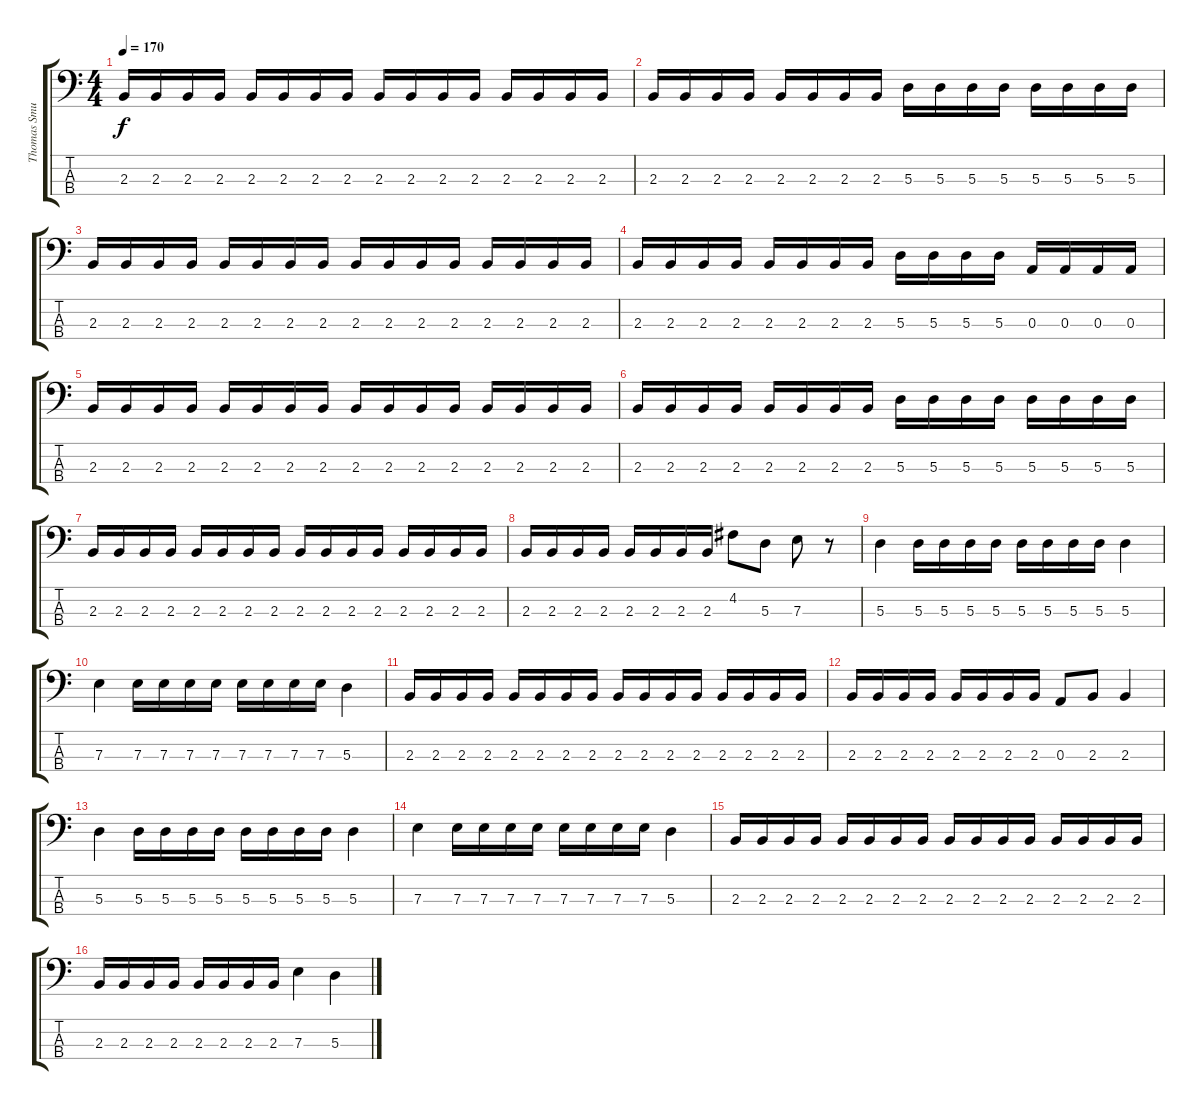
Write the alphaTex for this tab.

\track ("Thomas Smuszynski" "Thomas Smu") {instrument electricbasspick}
\staff {score tabs}
\tuning (G2 D2 A1 E1) {hide}
\ts (4 4)
\tempo 170
\clef f4
\ks c
2.3.16{dy f} 2.3.16 2.3.16 2.3.16 2.3.16 2.3.16 2.3.16 2.3.16 2.3.16 2.3.16 2.3.16 2.3.16 2.3.16 2.3.16 2.3.16 2.3.16 |
2.3.16 2.3.16 2.3.16 2.3.16 2.3.16 2.3.16 2.3.16 2.3.16 5.3.16 5.3.16 5.3.16 5.3.16 5.3.16 5.3.16 5.3.16 5.3.16 |
2.3.16 2.3.16 2.3.16 2.3.16 2.3.16 2.3.16 2.3.16 2.3.16 2.3.16 2.3.16 2.3.16 2.3.16 2.3.16 2.3.16 2.3.16 2.3.16 |
2.3.16 2.3.16 2.3.16 2.3.16 2.3.16 2.3.16 2.3.16 2.3.16 5.3.16 5.3.16 5.3.16 5.3.16 0.3.16 0.3.16 0.3.16 0.3.16 |
2.3.16 2.3.16 2.3.16 2.3.16 2.3.16 2.3.16 2.3.16 2.3.16 2.3.16 2.3.16 2.3.16 2.3.16 2.3.16 2.3.16 2.3.16 2.3.16 |
2.3.16 2.3.16 2.3.16 2.3.16 2.3.16 2.3.16 2.3.16 2.3.16 5.3.16 5.3.16 5.3.16 5.3.16 5.3.16 5.3.16 5.3.16 5.3.16 |
2.3.16 2.3.16 2.3.16 2.3.16 2.3.16 2.3.16 2.3.16 2.3.16 2.3.16 2.3.16 2.3.16 2.3.16 2.3.16 2.3.16 2.3.16 2.3.16 |
2.3.16 2.3.16 2.3.16 2.3.16 2.3.16 2.3.16 2.3.16 2.3.16 4.2.8 5.3.8 7.3.8 r.8 |
5.3.4 5.3.16 5.3.16 5.3.16 5.3.16 5.3.16 5.3.16 5.3.16 5.3.16 5.3.4 |
7.3.4 7.3.16 7.3.16 7.3.16 7.3.16 7.3.16 7.3.16 7.3.16 7.3.16 5.3.4 |
2.3.16 2.3.16 2.3.16 2.3.16 2.3.16 2.3.16 2.3.16 2.3.16 2.3.16 2.3.16 2.3.16 2.3.16 2.3.16 2.3.16 2.3.16 2.3.16 |
2.3.16 2.3.16 2.3.16 2.3.16 2.3.16 2.3.16 2.3.16 2.3.16 0.3.8 2.3.8 2.3.4 |
5.3.4 5.3.16 5.3.16 5.3.16 5.3.16 5.3.16 5.3.16 5.3.16 5.3.16 5.3.4 |
7.3.4 7.3.16 7.3.16 7.3.16 7.3.16 7.3.16 7.3.16 7.3.16 7.3.16 5.3.4 |
2.3.16 2.3.16 2.3.16 2.3.16 2.3.16 2.3.16 2.3.16 2.3.16 2.3.16 2.3.16 2.3.16 2.3.16 2.3.16 2.3.16 2.3.16 2.3.16 |
2.3.16 2.3.16 2.3.16 2.3.16 2.3.16 2.3.16 2.3.16 2.3.16 7.3.4 5.3.4
